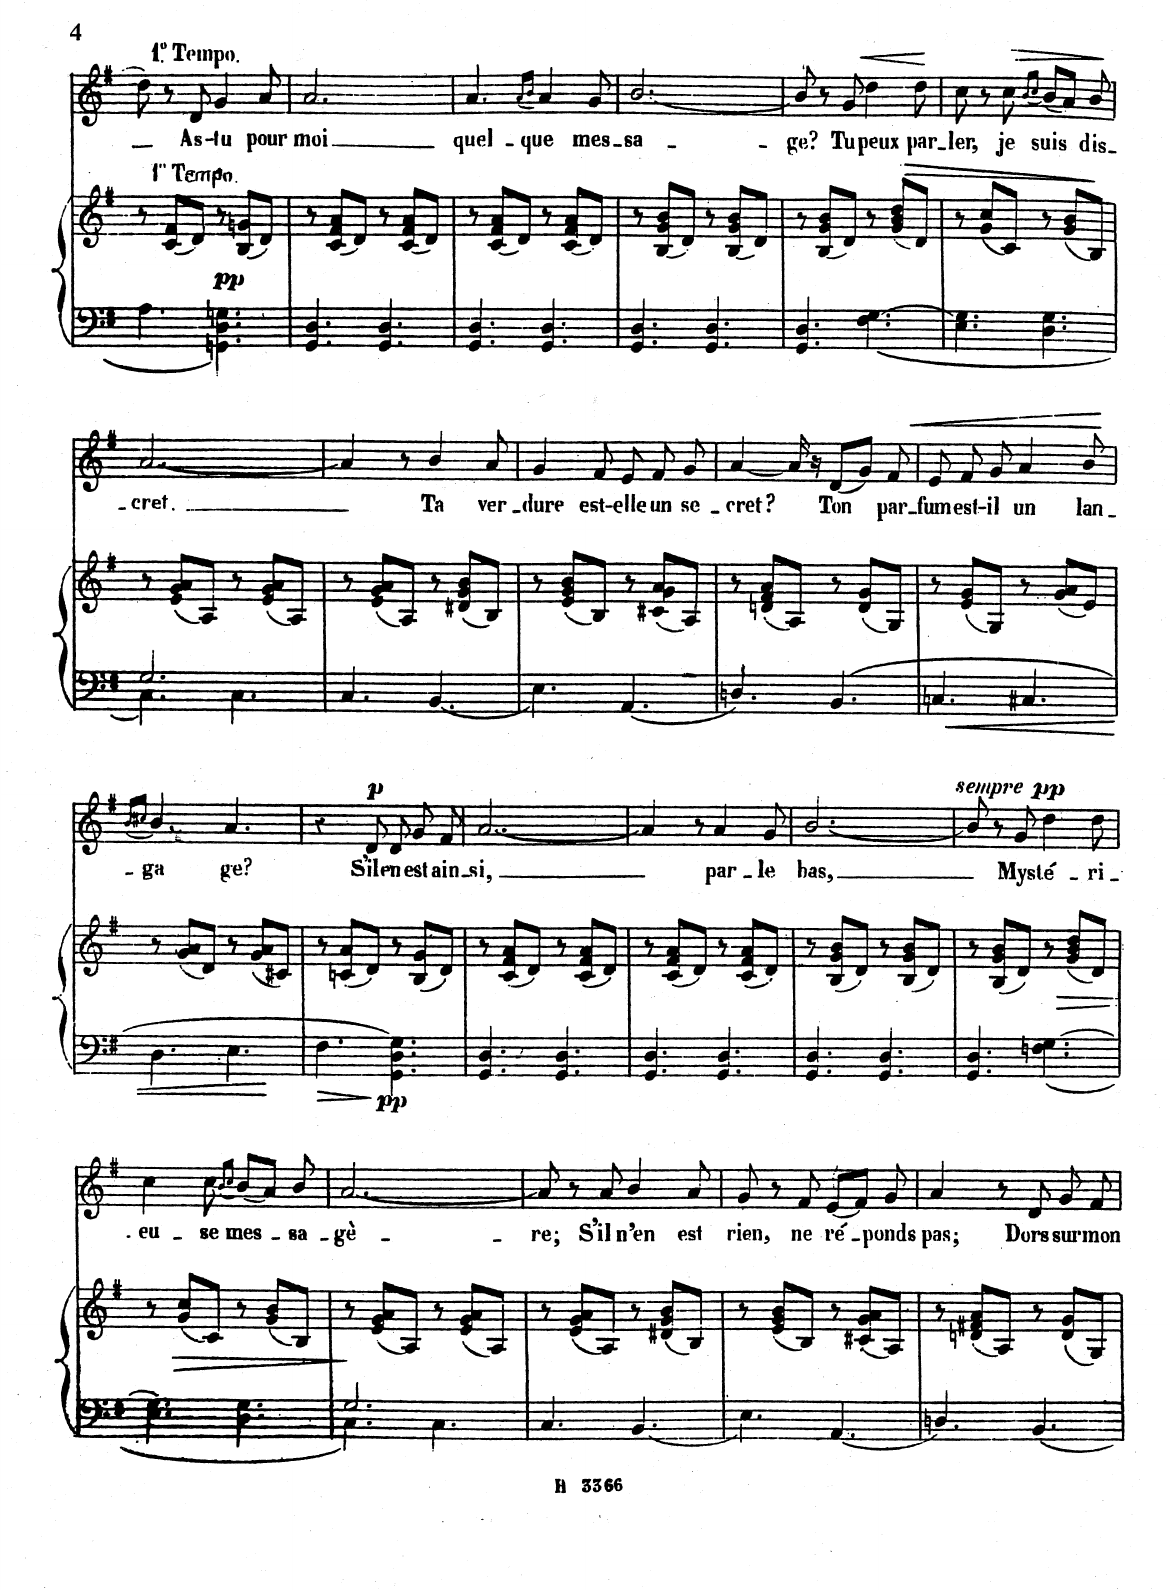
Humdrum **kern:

**kern	**kern	**dynam	**kern	**text	**dynam
*part2	*part2	*part2	*part1	*part1	*part1
*staff3	*staff2	*staff2/3	*staff1	*staff1	*staff1
*I"Piano	*	*	*I"Voice	*	*
*I'Pno	*	*	*	*	*
*clefF4	*clefG2	*	*clefG2	*	*
*k[f#]	*k[f#]	*	*k[f#]	*	*
*M6/8	*M6/8	*	*M6/8	*	*
=57	=57	=57	=57	=57	=57
!	!	!	!LO:TX:a:B:t=1° Tempo	!	!
!	!LO:TX:a:B:t=1° Tempo	!	!	!	!
4.A\	8r	.	8ddn\]	.	.
.	(8c/ 8f#/L	.	8r	.	.
.	8d/J)	.	8d/	As-	.
!	!	!LO:DY:b	!	!	!
4.GGn\ 4.D\ 4.Gn\	8r	pp	4g/	-tu	.
.	(8B/ 8gn/L	.	.	.	.
.	8d/J)	.	8a/	pour	.
=58	=58	=58	=58	=58	=58
4.GG/ 4.D/	8r	.	2.a/	moi	.
.	(8c/ 8f#/ 8a/L	.	.	.	.
.	8d/J)	.	.	.	.
4.GG/ 4.D/	8r	.	.	.	.
.	(8c/ 8f#/ 8a/L	.	.	.	.
.	8d/J)	.	.	.	.
=59	=59	=59	=59	=59	=59
4.GG/ 4.D/	8r	.	4.a/	quel-	.
.	(8c/ 8f#/ 8a/L	.	.	.	.
.	8d/J)	.	.	.	.
.	.	.	(16qa/LL	.	.
.	.	.	16qb/JJ	.	.
4.GG/ 4.D/	8r	.	4a/)	-que	.
.	(8c/ 8f#/ 8a/L	.	.	.	.
.	8d/J)	.	8g/	mes-	.
=60	=60	=60	=60	=60	=60
4.GG/ 4.D/	8r	.	[2.b/	-sa-	.
.	(8B/ 8g/ 8b/L	.	.	.	.
.	8d/J)	.	.	.	.
4.GG/ 4.D/	8r	.	.	.	.
.	(8B/ 8g/ 8b/L	.	.	.	.
.	8d/J)	.	.	.	.
=61	=61	=61	=61	=61	=61
4.GG/ 4.D/	8r	.	8b/]	-ge?	.
.	(8B/ 8g/ 8b/L	.	8r	.	.
.	8d/J)	.	8g/	Tu	.
!	!	!	!	!	!LO:HP:b
4.F#\ [4.G\	8r	.	4dd\	peux	<
!	!	!LO:HP:b	!	!	!
.	(8g/ 8b/ 8dd/L	>	.	.	.
.	8d/J)	.	8dd\	par-	[
=62	=62	=62	=62	=62	=62
4.E\ 4.G\]	8r	.	8cc\	-ler,	.
.	(8g/ 8cc/L	.	8r	.	.
!	!	!	!	!	!LO:HP:b
.	8c/J)	.	8cc\	je	>
.	.	.	(16qb/LL	.	.
.	.	.	16qcc/JJ	.	.
4.D\ 4.G\	8r	.	(8b/L)	suis	.
.	(8g/ 8b/L	.	8a/J)	.	.
.	8B/J)	.	8b/	dis-	.
.	.	]	.	.	]
=63	=63	=63	=63	=63	=63
*^	*	*	*	*	*
2.G/	4.C\	8r	.	[2.a/	-- cret.	.
.	.	(8e/ 8g/ 8a/L	.	.	.	.
.	.	8A/J)	.	.	.	.
.	4.C\	8r	.	.	.	.
.	.	(8e/ 8g/ 8a/L	.	.	.	.
.	.	8A/J)	.	.	.	.
*v	*v	*	*	*	*	*
=64	=64	=64	=64	=64	=64
4.C/	8r	.	4a/]	.	.
.	(8e/ 8g/ 8a/L	.	.	.	.
.	8A/J)	.	8r	.	.
4.BB/	8r	.	4b/	Ta	.
.	(8d#X/ 8g/ 8b/L	.	.	.	.
.	8B/J)	.	8a/	ver-	.
=65	=65	=65	=65	=65	=65
4.E\	8r	.	4g/	-dure	.
.	(8e/ 8g/ 8b/L	.	.	.	.
.	8B/J)	.	8f#/	est-	.
4.AA/	8r	.	8e/	-elle	.
.	(8c#X/ 8g/ 8a/L	.	8f#/	un	.
.	8A/J)	.	8g/	se-	.
=66	=66	=66	=66	=66	=66
4.Dn/	8r	.	[4a/	-cret?	.
.	(8dn/ 8f#/ 8a/L	.	.	.	.
.	8A/J)	.	16a/]	.	.
.	.	.	16r	.	.
4.BB/	8r	.	(8d/L	Ton	.
.	(8d/ 8g/L	.	8g/J)	.	.
!	!	!	!	!	!LO:HP:b
.	8G/J)	.	8f#/	par-	<
=67	=67	=67	=67	=67	=67
4.Cn/	8r	.	8e/	-fum	.
.	(8e/ 8g/L	.	8f#/	est-	.
.	8G/J)	.	8g/	-il	.
4.C#X/	8r	.	4a/	un	.
.	(8g/ 8a/L	.	.	.	.
.	8e/J)	.	8b/	lan-	.
.	.	.	.	.	[
=68	=68	=68	=68	=68	=68
.	.	.	(16qb/LL	.	.
.	.	.	16qcc#X/JJ	.	.
4.D\	8r	.	4.b/)	-- ga-	.
.	(8g/ 8a/L	.	.	.	.
.	8d/J)	.	.	.	.
4.E\	8r	.	4.a/	-ge?	.
.	(8g/ 8a/L	.	.	.	.
.	8c#X/J)	.	.	.	.
=69	=69	=69	=69	=69	=69
4.F#\	8r	.	4r	.	.
.	(8cn/ 8a/L	.	.	.	.
!	!	!	!	!	!LO:DY:a
.	8d/J)	.	8d/	S’il	p
!	!	!LO:DY:b=2	!	!	!
4.GG\ 4.D\ 4.G\	8r	pp	8d/	en	.
.	(8B/ 8g/L	.	8g/	est	.
.	8d/J)	.	8f#/	ain-	.
=70	=70	=70	=70	=70	=70
4.GG/ 4.D/	8r	.	[2.a/	-si,	.
.	(8c/ 8f#/ 8a/L	.	.	.	.
.	8d/J)	.	.	.	.
4.GG/ 4.D/	8r	.	.	.	.
.	(8c/ 8f#/ 8a/L	.	.	.	.
.	8d/J)	.	.	.	.
=71	=71	=71	=71	=71	=71
4.GG/ 4.D/	8r	.	4a/]	.	.
.	(8c/ 8f#/ 8a/L	.	.	.	.
.	8d/J)	.	8r	.	.
4.GG/ 4.D/	8r	.	4a/	par-	.
.	(8c/ 8f#/ 8a/L	.	.	.	.
.	8d/J)	.	8g/	-le	.
=72	=72	=72	=72	=72	=72
4.GG/ 4.D/	8r	.	[2.b/	bas,	.
.	(8B/ 8g/ 8b/L	.	.	.	.
.	8d/J)	.	.	.	.
4.GG/ 4.D/	8r	.	.	.	.
.	(8B/ 8g/ 8b/L	.	.	.	.
.	8d/J)	.	.	.	.
=73	=73	=73	=73	=73	=73
4.GG/ 4.D/	8r	.	8b/]	.	.
!	!	!	!	!	!LO:DY:a
!	!	!	!	!	!LO:DY:n=1:a
.	(8B/ 8g/ 8b/L	.	8r	.	other-dynamics pp
.	8d/J)	.	8g/	Mys-	.
4.Fn\ [4.G\	8r	.	4dd\	-té-	.
!	!	!LO:HP:b	!	!	!
.	(8g/ 8b/ 8dd/L	>	.	.	.
.	8d/J)	.	8dd\	-ri-	.
=74	=74	=74	=74	=74	=74
4.E\ 4.G\]	8r	.	4cc\	-- eu-	.
.	(8g/ 8cc/L	.	.	.	.
.	8c/J)	.	8cc\	-se	.
.	.	.	(32qb/LLL	.	.
.	.	.	32qcc/JJJ	.	.
4.D\ 4.G\	8r	.	(8b/L)	mes-	.
.	(8g/ 8b/L	.	8a/J)	.	.
.	8B/J)	.	8b/	-sa-	.
.	.	]	.	.	.
=75	=75	=75	=75	=75	=75
*^	*	*	*	*	*
2.G/	4.C\	8r	.	[2.a/	-gè-	.
.	.	(8e/ 8g/ 8a/L	.	.	.	.
.	.	8A/J)	.	.	.	.
.	4.C\	8r	.	.	.	.
.	.	(8e/ 8g/ 8a/L	.	.	.	.
.	.	8A/J)	.	.	.	.
*v	*v	*	*	*	*	*
=76	=76	=76	=76	=76	=76
4.C/	8r	.	8a/]	-re;	.
.	(8e/ 8g/ 8a/L	.	8r	.	.
.	8A/J)	.	8a/	S’il	.
4.BB/	8r	.	4b\	n’en	.
.	(8d#X/ 8g/ 8b/L	.	.	.	.
.	8B/J)	.	8a/	est	.
=77	=77	=77	=77	=77	=77
4.E\	8r	.	8g/	rien,	.
.	(8e/ 8g/ 8b/L	.	8r	.	.
.	8B/J)	.	8f#/	ne	.
4.AA/	8r	.	(8e/L	ré-	.
.	(8c#X/ 8g/ 8a/L	.	8f#/J)	.	.
.	8A/J)	.	8g/	-ponds	.
=78	=78	=78	=78	=78	=78
4.Dn/	8r	.	4a/	pas;	.
.	(8dn/ 8f#X/ 8a/L	.	.	.	.
.	8A/J)	.	8r	.	.
4.BB/	8r	.	8d/	Dors	.
.	(8d/ 8g/L	.	8g/	sur	.
.	8G/J)	.	8f#/	mon	.
=	=	=	=	=	=
*-	*-	*-	*-	*-	*-
